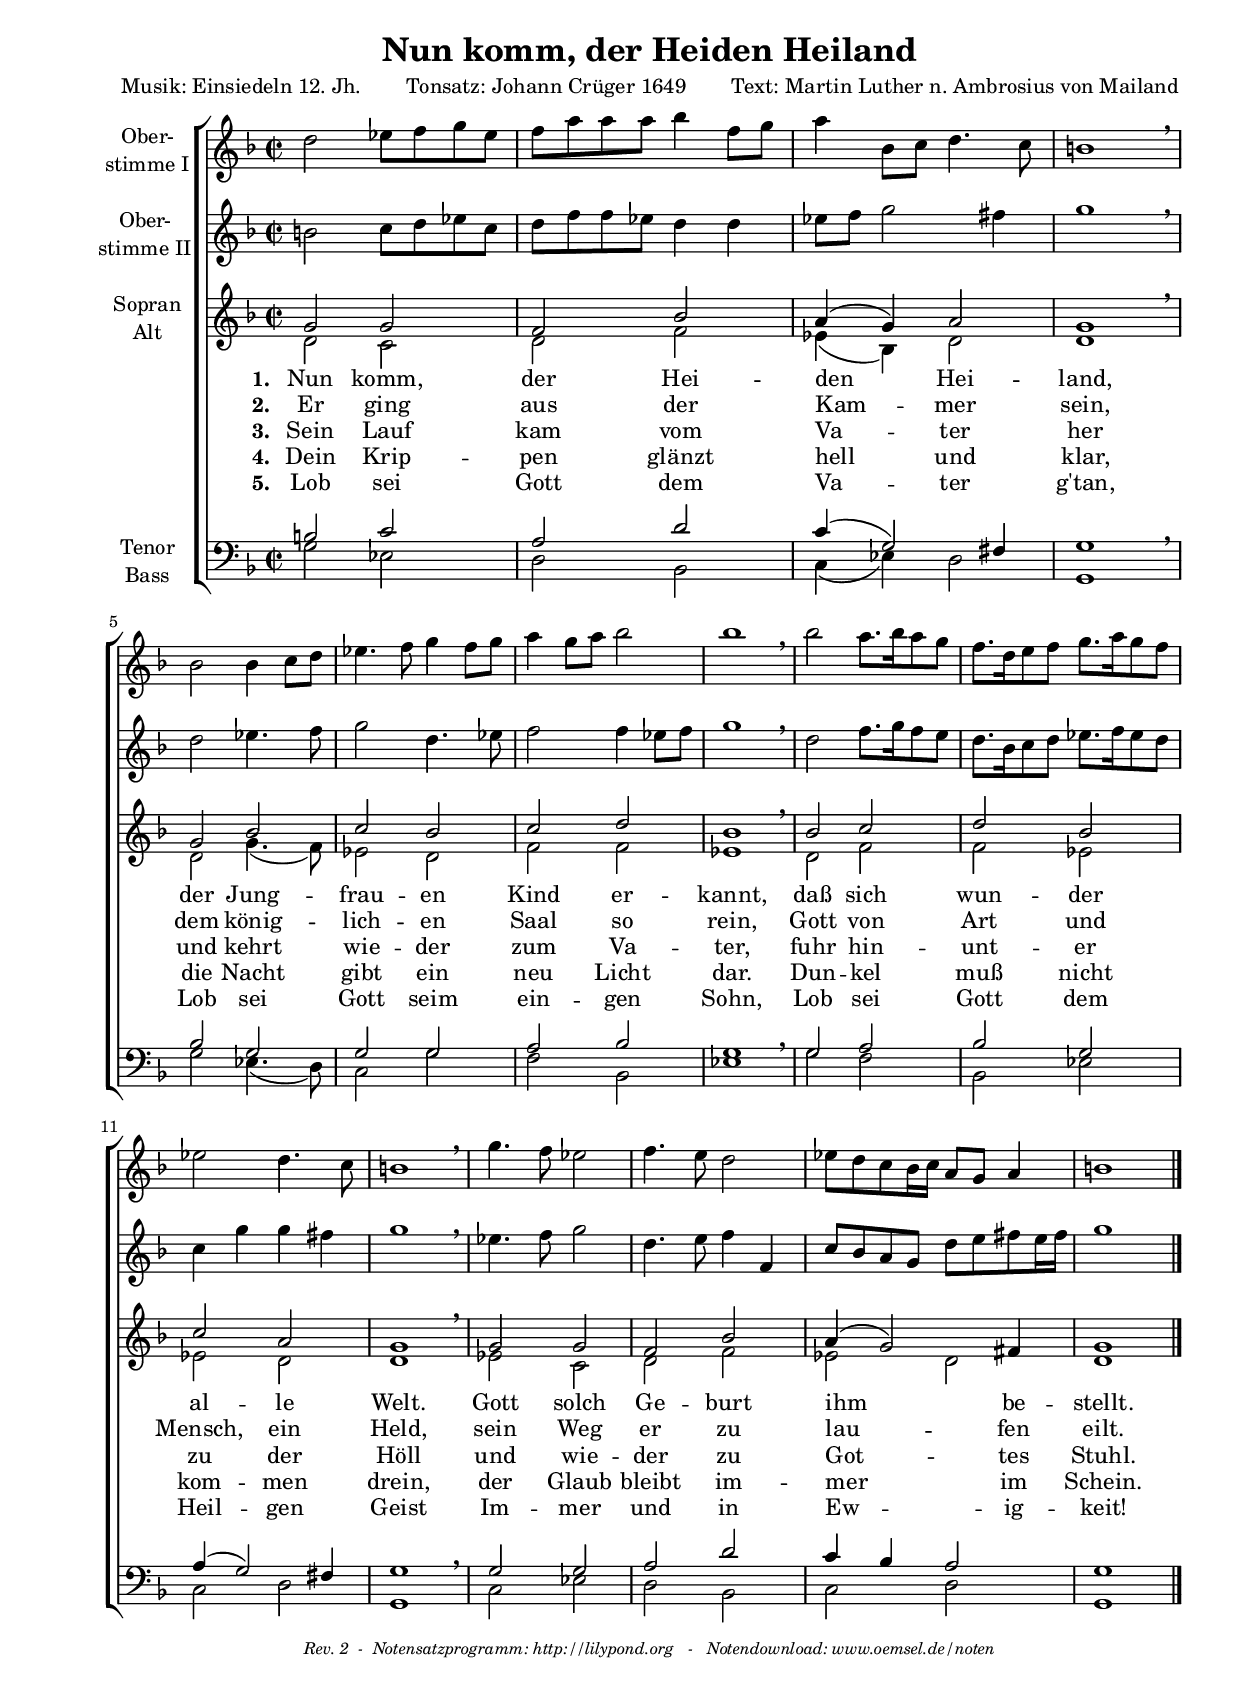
\include "deutsch.ly" 

#(ly:set-option 'point-and-click #f)

#(set-default-paper-size "a4")

% Sinnvoller Bereich ca. 17 ... 21
#(set-global-staff-size 18) 


\version "2.16.1" 

global = { \key d \minor \time 2/2 } 


OberStINoten = \relative c''
{ 
  % Dicke des dicken Striches (End-, Wiederholungstaktlinien
  \override Score.BarLine #'thick-thickness = #3.6
 
         \overrideProperty #"Score.NonMusicalPaperColumn"
          #'line-break-system-details #'((Y-offset . 9))
  d2 es8 f g es f a a a b4 f8 g |
  a4 b,8 c d4. c8 h1 \breathe \break |
         \overrideProperty #"Score.NonMusicalPaperColumn"
          #'line-break-system-details #'((Y-offset . 63))
  b2 b4 c8 d es4. f8 g4 f8 g |
  a4 g8 a b2 b1 \breathe |
  b2 a8. b16 a8 g f8. d16 e8 f g8. a16 g8 f |
         \overrideProperty #"Score.NonMusicalPaperColumn"
          #'line-break-system-details #'((Y-offset . 117))

  es2 d4. c8 h1 \breathe |
  g'4. f8 es2 f4. e8 d2 |
  es8 d c b16 c a8 g a4 h1 |
} 

OberStIINoten = \relative c''
{ 
  h2 c8 d es c d f f es d4 d |
  es8 f g2 fis4 g1 \breathe |
  d2 es4. f8 g2 d4. es8 |
  f2 f4 es8 f g1 \breathe |
  d2 f8. g16 f8 e d8. b16 c8 d es8. f16 es8 d |
  c4 g' g fis g1 \breathe |
  es4. f8 g2 d4. e8 f4 f, |
  c'8 b a g d' e fis e16 fis g1|
} 

SopNote = \relative c''
{ 
  g2 g f b |
  a4( g) a2 g1 \breathe |
  g2 b c b |
  c d b1 \breathe |
  b2 c d b |
  c a g1 \breathe |
  g2 g f b |
  a4( g2) fis4 |
  g1 |
  \bar "|."
} 

AltNote = \relative c' 
{ 
  d2 c d f |
  es4( b) d2 d1 |
  d2 g4.( f8) es2 d |
  f f es1 |
  d2 f f es |
  es d d1 |
  es2 c d f |
  es d d1 |
} 

TenNote = \relative c' 
{ 
  h2 c a d |
  c4( g2) fis4 g1 \breathe |
  b2 g g g |
  a b g1 \breathe |
  g2 a b g |
  a4( g2) fis4 g1 \breathe |
  g2 g a d |
  c4 b a2 g1 |
} 

BasNote = \relative c' 
{ 
  g2 es d b |
  c4( es) d2 g,1 |
  g'2 es4.( d8) c2 g' |
  f b, es1 |
  g2 f b, es |
  c d g,1 |
  c2 es d b |
  c d g,1 |
} 

TxtLnA = \lyricmode {
\set stanza = "1. " 
Nun komm, der Hei -- den Hei -- land, 
der Jung -- frau -- en Kind er -- kannt, 
daß sich wun -- der al -- le Welt. 
Gott solch Ge -- burt ihm be -- stellt.
} 

TxtLnB = \lyricmode {
\set stanza = "2. " 
Er ging aus der Kam -- mer sein,
dem könig -- lich -- en Saal so rein,
Gott von Art und Mensch, ein Held,
sein Weg er zu lau -- fen eilt.
} 

TxtLnC = \lyricmode {
\set stanza = "3. " 
Sein Lauf kam vom Va -- ter her
und kehrt wie -- der zum Va -- ter,
fuhr hin -- unt -- er zu der Höll
und wie -- der zu Got -- tes Stuhl.
} 

TxtLnD = \lyricmode {
\set stanza = "4. " 
Dein Krip -- pen glänzt hell und klar,
die Nacht gibt ein neu Licht dar.
Dun -- kel muß nicht kom -- men drein,
der Glaub bleibt im -- mer im Schein.
} 

TxtLnE = \lyricmode {
\set stanza = "5. " 
Lob sei Gott dem Va -- ter g'tan,
Lob sei Gott seim ein -- gen Sohn,
Lob sei Gott dem Heil -- gen Geist
Im -- mer und in Ew -- ig -- keit!
} 


%--------------------
% Maintainer: Sven Kaiser / e-mail: noten(at)oemsel.de
% nun_komm_der_heiden_heiland_johann_crueger.ly
% 2012-12-22

\header {
  title ="Nun komm, der Heiden Heiland"
  subsubtitle =\markup { \normalsize \normal-text "Musik: Einsiedeln 12. Jh.        Tonsatz: Johann Crüger 1649        Text: Martin Luther n. Ambrosius von Mailand"}
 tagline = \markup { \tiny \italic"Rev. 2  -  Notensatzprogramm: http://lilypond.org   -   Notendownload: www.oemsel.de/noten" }
}

% Defintion Formate Seitensatz
\paper{
  top-margin = 0.7\cm
  left-margin = 2\cm
  line-width = 18\cm
  bottom-margin = 1.4\cm  

  % If true, systems not spreaded vertically across all "not-last" pages; def. = false. 
  ragged-bottom = ##t
  print-page-number = ##f
}

% Aufbau SATB mit SA- und TB-Notenzeilen und (mehrstrophigen) Text zwischen den Notenzeilen
\score {
	\new ChoirStaff << 

		\new Staff = "Oberstimme_I_Stf"
                              \with { instrumentName = \markup {
                              \column {\center-align "Ober-"
                              \line {\center-align "stimme I" }}}}
                << 
			\clef "G" 
			\key d \minor
			\OberStINoten
		>> 

		\new Staff = "Oberstimme_II_Stf" 
                       \with { instrumentName = \markup {
                              \column {\center-align "Ober-"
                              \line {\center-align "stimme II" }}}}
                << 
			\clef "G" 
			\key d \minor
			\OberStIINoten
		>> 

		\new Staff = "SopAltStf" 
                      \with { instrumentName = \markup {
                              \column {\center-align "Sopran"
                              \line {\center-align "Alt" }}}}             
                << 
			\clef "G" 
			\new Voice = "SopVce" { \voiceOne << 
				\autoBeamOn 
				{ \global \SopNote } 
				>>
			}
			\new Voice = "AltVce" { \voiceTwo << 
				\autoBeamOff 
				{ \global \AltNote } 
				>>
			} 
		>> 

		\new Lyrics = CenTxtLnA 
		\new Lyrics = CenTxtLnB 
		\new Lyrics = CenTxtLnC 
		\new Lyrics = CenTxtLnD 
		\new Lyrics = CenTxtLnE 
	
		\new Staff = TenBasStf 
                      \with { instrumentName = \markup {
                              \column {\center-align "Tenor"
                              \line {\center-align "Bass" }}}}                             
                << 
			\clef "F" 
			%\set Staff.instrumentName = \markup {\center-align {"Tenor " \line {"Bass"}}}
			\new Voice = "TenVce" { \voiceOne << 
				\autoBeamOff 
				{ \global \TenNote } 
				>>
			} 
			\new Voice = "BasVce" { \voiceTwo << 
				\autoBeamOn 
				{ \global \BasNote } 
				>>
			} 
		>> 
	
	\context Lyrics = CenTxtLnA \lyricsto SopVce \TxtLnA 
	\context Lyrics = CenTxtLnB \lyricsto SopVce \TxtLnB 
	\context Lyrics = CenTxtLnC \lyricsto SopVce \TxtLnC 
	\context Lyrics = CenTxtLnD \lyricsto SopVce \TxtLnD 
	\context Lyrics = CenTxtLnE \lyricsto SopVce \TxtLnE 
	
	>> 

	% erste Zahl: Schläge pro Minute / zweite Zahl: Bezugsnotenlänge, z.B. 4 entsprich Viertelnote
	%\midi { \context { \Score tempoWholesPerMinute = #(ly:make-moTenBasStft 240 12) } }

	\layout { 
        	% erster Parameter: Abstand Notenlinie / Text in einer Stimme ->
	  % Je größer der Zahlenwert desto kleiner der Abstand ; Standardwert -4
        	% zweiter Parameter: Abstand Text / Notenlinie zwischen zwei verschiedenen Stimmen ->
	  % Je größer der Zahlenwert desto größer der Abstand ; Standardwert 4
        	\context { \Staff \override VerticalAxisGroup #'minimum-Y-extent = #'(1 . 4) }

	% schaltet die Nummerierung der Takte aus
	%\context { \Score \remove "Bar_number_engraver" } 

	% Steuert die Höhe der Taktnummerierung über dem System
	\context { \Score \override BarNumber #'padding = #2.0 } 

	}
}